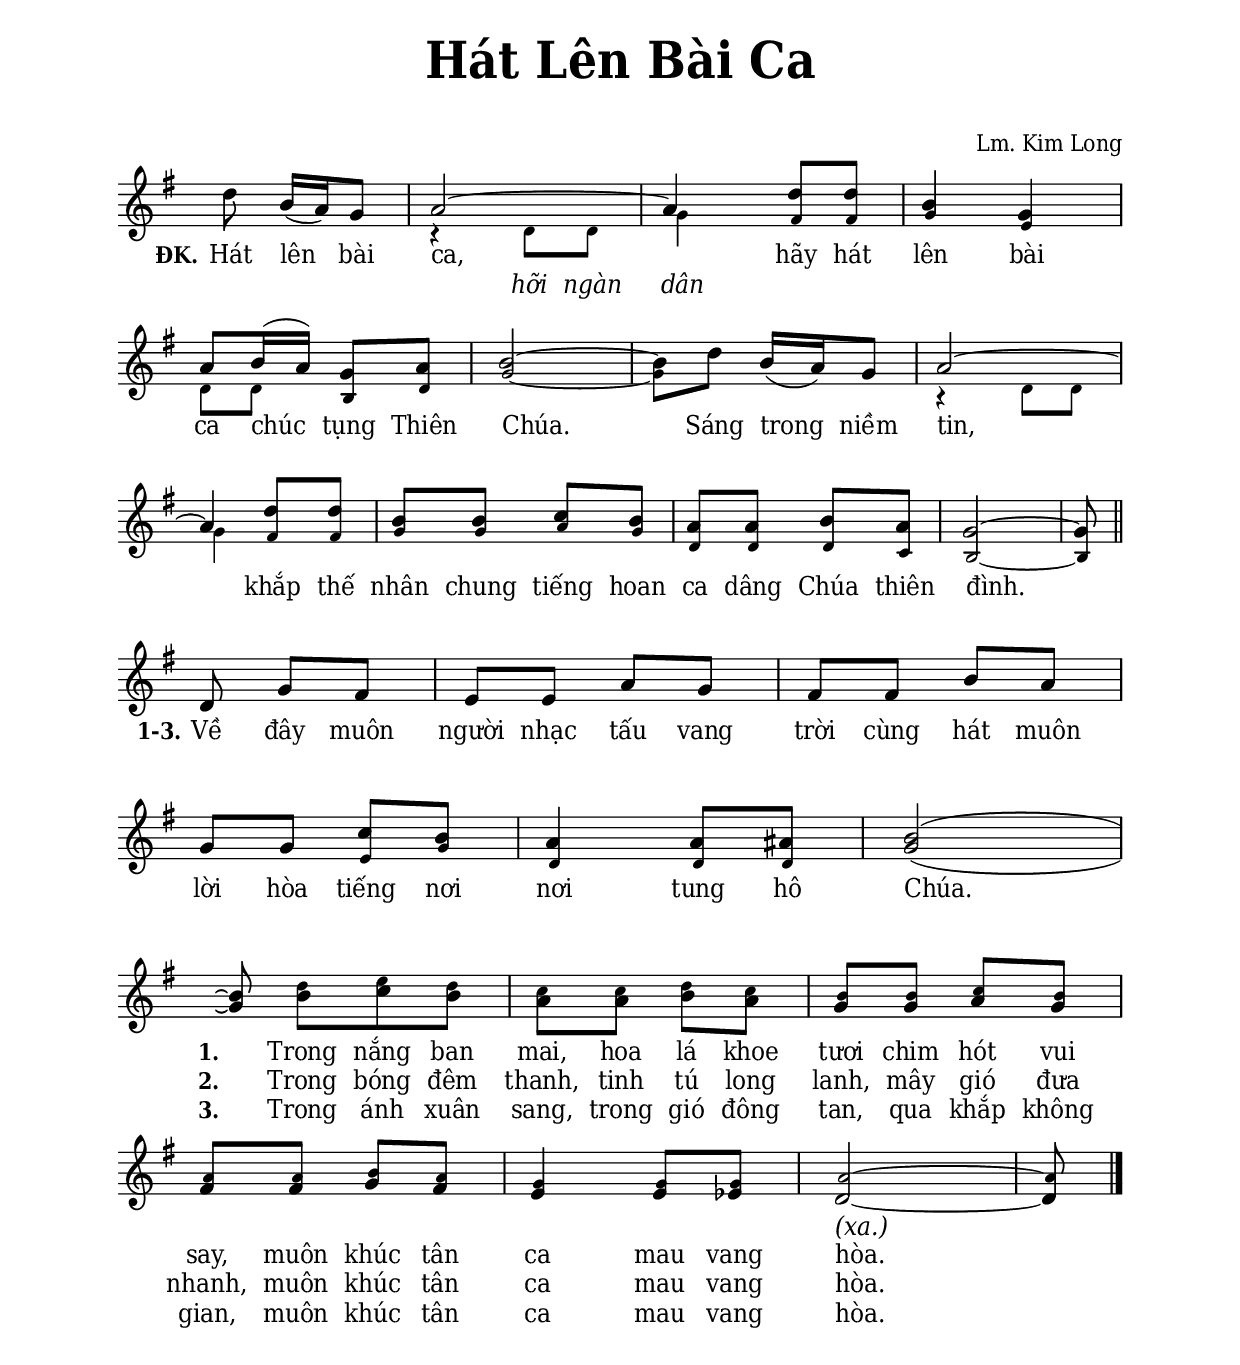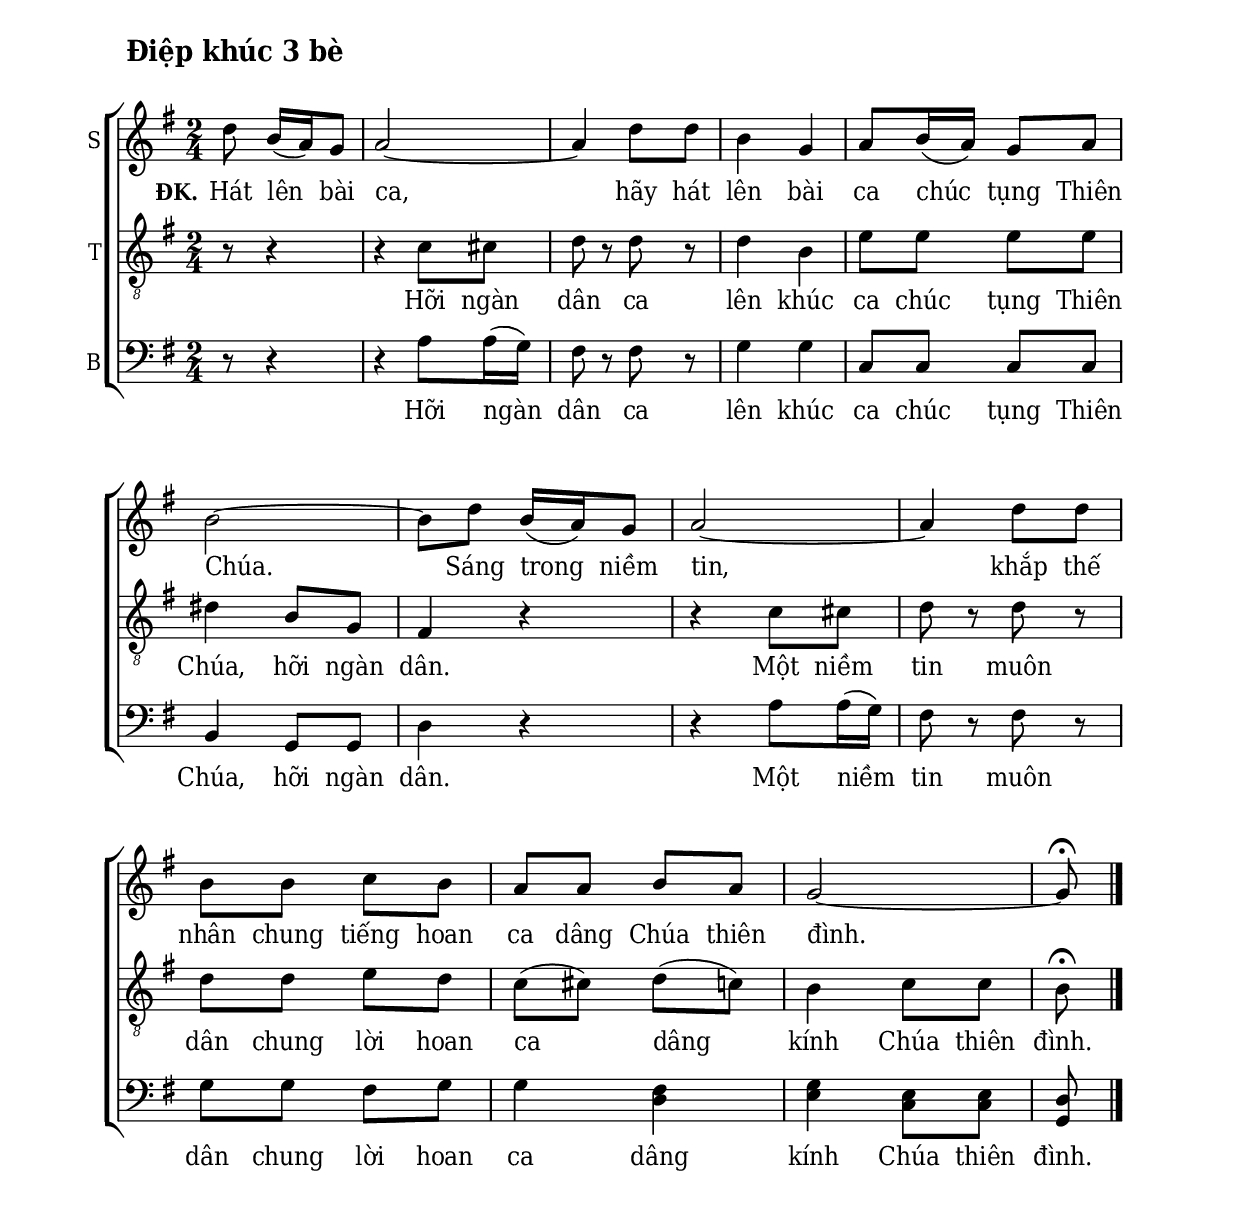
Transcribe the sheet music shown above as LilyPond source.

% Cài đặt chung\
\version "2.22.1"
\include "english.ly"

\header {
  title = \markup { \fontsize #3 "Hát Lên Bài Ca" }
  composer = " "
  arranger = "Lm. Kim Long"
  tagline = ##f
}

% Đổi kích thước nốt cho bè phụ
notBePhu =
#(define-music-function (font-size music) (number? ly:music?)
   (for-some-music
     (lambda (m)
       (if (music-is-of-type? m 'rhythmic-event)
           (begin
             (set! (ly:music-property m 'tweaks)
                   (cons `(font-size . ,font-size)
                         (ly:music-property m 'tweaks)))
             #t)
           #f))
     music)
   music)

nhacDiepKhucSop = \relative c'' {
  \partial 4. d8 b16 (a) g8 |
  <<
    {
      \voiceOne
      a2 ~ |
      a4
    }
    \new Voice = "bePhuMot" \notBePhu -2 {
	    \voiceTwo
      c,4\rest d8 d |
      g4
    }
  >>
  \oneVoice
  <<
    {
      d'8 d |
      b4 g |
      
    }
    \notBePhu -2 {
      fs8 fs |
      g4 e |
      
    }
  >>
  <<
    {
      \voiceOne
      a8 b16 (a)
    }
    \new Voice = "bePhuHai" \notBePhu -2 {
	    \voiceTwo
      d,8 d
    }
  >>
  \oneVoice
  <<
    {
      g8 a |
      b2 ~ |
      b8
    }
    \notBePhu -2 {
      b, d |
      g2 ~ |
      g8
    }
  >>
  d' b16 (a) g8 |
  <<
    {
      \voiceOne
      a2 ~ |
      a4
    }
    \new Voice = "bePhuBa" \notBePhu -2 {
	    \voiceTwo
      r4 d,8 d |
      g4
    }
  >>
  \oneVoice
  <<
    {
      d'8 d |
      b b c b |
      a a b a |
      g2 ~ |
      g8
    }
    \notBePhu -2 {
      fs8 fs |
      g g a g |
      d d d c |
      b2 ~ |
      b8
    }
  >>
  \bar "||" \break
  
  \partial 4. d8 g fs |
  e8 e a g |
  fs fs b a |
  g g
  <<
    {
      c b |
      a4 a8 as |
    }
    \notBePhu -2 {
      e g |
      d4 d8 d |
    }
  >>
  <b' g>2 \=1^( \=2_(<> \=1) \=2)
}

nhacPhienKhucSop = \relative c'' {
  <b g>8 \repeatTie
  <<
    {
      \partial 4. b [c b] |
      a a b a |
      g g a g |
      fs fs g fs |
      e4 e8 ef |
      d2 ~ |
      d8
    }
    \notBePhu -2 {
      \partial 4. d' [e d] |
      c c d c |
      b b c b |
      a a b a |
      g4 g8 g |
      a2 _\markup { \large \italic "(xa.)" } ~|
      a8
    }
  >>
  \bar "|."
}

nhacDiepKhucSopBaBe = \relative c'' {
  <>^\markup { \halign #-0.1 \bold \huge \raise #5 "Điệp khúc 3 bè" }
  \partial 4. d8 b16 (a) g8 |
  a2 ~ |
  a4 d8 d |
  b4 g |
  a8 b16 (a) g8 a |
  b2 ~ |
  b8 d b16 (a) g8 |
  a2 ~ |
  a4 d8 d |
  b b c b |
  a a b a |
  g2 ~ |
  g8 \fermata \bar "|."
}

nhacDiepKhucTenorBaBe = \relative c' {
  \partial 4. r8 r4
  r4 c8 cs |
  d8 r d r |
  d4 b |
  e8 e e e |
  ds4 b8 g |
  fs4 r |
  r c'8 cs |
  d r d r |
  d d e d |
  c (cs) d (c) |
  b4 c8 c |
  b \fermata
}

nhacDiepKhucBasBaBe = \relative c' {
  \partial 4. r8 r4 |
  r4 a8 a16 (g) |
  fs8 r fs8 r |
  g4 g |
  c,8 c c c |
  b4 g8 g |
  d'4 r |
  r a'8 a16 (g) |
  fs8 r fs r |
  g g fs g |
  g4 <fs d> |
  <g e> <e c>8 <e c> |
  <d g,>
}

loiDiepKhucSop = \lyrics {
  \set stanza = "ĐK."
  Hát lên bài ca,
  hãy hát lên bài ca chúc tụng Thiên Chúa.
  Sáng trong niềm tin,
  khắp thế nhân chung tiếng hoan ca
  dâng Chúa thiên đình.
  
  \set stanza = " 1-3."
  Về đây muôn người nhạc tấu vang trời
  cùng hát muôn lời hòa tiếng nơi nơi
  tung hô Chúa.
}

loiPhienKhucSopMot = \lyrics {
  \set stanza = "1."
  _ Trong nắng ban mai,
  hoa lá khoe tươi chim hót vui say,
  muôn khúc tân ca  mau vang hòa.
}
loiPhienKhucSopHai = \lyrics {
  \set stanza = "2."
  _ Trong bóng đêm thanh,
  tinh tú long lanh,
  mây gió đưa nhanh,
  muôn khúc tân ca mau vang hòa.
}
loiPhienKhucSopBa = \lyrics {
  \set stanza = "3."
  _ Trong ánh xuân sang,
  trong gió đông tan,
  qua khắp không gian,
  muôn khúc tân ca mau vang hòa.
}

loiBePhuMot = \lyrics {
  \override Lyrics.LyricText.font-shape = #'italic
  hỡi ngàn dân
}

loiBePhuBa = \lyrics {
  \override Lyrics.LyricText.font-shape = #'italic
  một niềm tin
}

loiDiepKhucSopBaBe = \lyrics {
  \set stanza = "ĐK."
  Hát lên bài ca,
  hãy hát lên bài ca chúc tụng Thiên Chúa.
  Sáng trong niềm tin,
  khắp thế nhân chung tiếng hoan ca
  dâng Chúa thiên đình.
}

loiDiepKhucBasBaBe = \lyrics {
  Hỡi ngàn dân
  ca lên khúc ca chúc tụng Thiên Chúa,
  hỡi ngàn dân.
  Một niềm tin
  muôn dân chung lời hoan ca
  dâng kính Chúa thiên đình.
}

% Dàn trang
\paper {
  #(set-paper-size "a4")
  top-margin = 15\mm
  bottom-margin = 60\mm
  left-margin = 20\mm
  right-margin = 20\mm
  indent = #0
  #(define fonts
	 (make-pango-font-tree "Deja Vu Serif Condensed"
	 		       "Deja Vu Serif Condensed"
			       "Deja Vu Serif Condensed"
			       (/ 20 20)))
  print-page-number = ##f
  system-system-spacing = #'((basic-distance . 13)
                             (minimum-distance . 13)
                             (padding . 2))
  score-system-spacing = #'((basic-distance . 13)
                             (minimum-distance . 13)
                             (padding . 2))
  %page-count = 2
}

TongNhip = {
  \key g \major \time 2/4
  \set Timing.beamExceptions = #'()
  \set Timing.baseMoment = #(ly:make-moment 1/4)
}

\score {
  \new ChoirStaff <<
    \new Staff = diepKhuc \with {
        \consists "Merge_rests_engraver"
        printPartCombineTexts = ##f
      }
      <<
     \new Voice = "beSop" { \TongNhip \nhacDiepKhucSop }
        \new Lyrics \lyricsto beSop \loiDiepKhucSop
        \new Lyrics \lyricsto "bePhuMot" \loiBePhuMot
      >>
  >>
  \layout {
    %\override Lyrics.LyricText.font-size = #+2
    \override Lyrics.LyricSpace.minimum-distance = #1.5
    \override Staff.TimeSignature.transparent = ##t
    \override Score.BarNumber.break-visibility = ##(#f #f #f)
  } 
}

\score {
  \new ChoirStaff <<
    \new Staff = diepKhuc \with {
        \consists "Merge_rests_engraver"
        printPartCombineTexts = ##f
      }
      <<
     \new Voice = "beSop" { \TongNhip \nhacPhienKhucSop }
        \new Lyrics \lyricsto beSop \loiPhienKhucSopMot
        \new Lyrics \lyricsto beSop \loiPhienKhucSopHai
        \new Lyrics \lyricsto beSop \loiPhienKhucSopBa
        \new Lyrics \lyricsto "bePhuBa" \loiBePhuBa
      >>
  >>
  \layout {
    %\override Lyrics.LyricText.font-size = #+2
    \override Lyrics.LyricSpace.minimum-distance = #1.5
    \override Staff.TimeSignature.transparent = ##t
    \override Score.BarNumber.break-visibility = ##(#f #f #f)
  } 
}

\score {
  \new ChoirStaff <<
    \new Staff \with {
      instrumentName = #"S"
    } <<
      \new Voice = "beSop" {
        \clef treble \TongNhip \nhacDiepKhucSopBaBe
      }
      \new Lyrics \lyricsto beSop \loiDiepKhucSopBaBe
    >>
    \new Staff \with {
      instrumentName = #"T"
    } <<
     \new Voice = "beTenor" {
       \clef "violin_8" \TongNhip \nhacDiepKhucTenorBaBe
     }
        \new Lyrics \lyricsto beTenor \loiDiepKhucBasBaBe
      >>
    \new Staff \with {
      instrumentName = #"B"
    } <<
     \new Voice = "beBas" {
       \clef bass \TongNhip \nhacDiepKhucBasBaBe
     }
        \new Lyrics \lyricsto beBas \loiDiepKhucBasBaBe
      >>
  >>
  \layout {
    \override Lyrics.LyricSpace.minimum-distance = #1.5
    \override Score.BarNumber.break-visibility = ##(#f #f #f)
    \override Staff.VerticalAxisGroup.staff-staff-spacing =
        #'((basic-distance . 8)
	   (minimum-distance . 8)
	   (padding . 1))
  }
}
